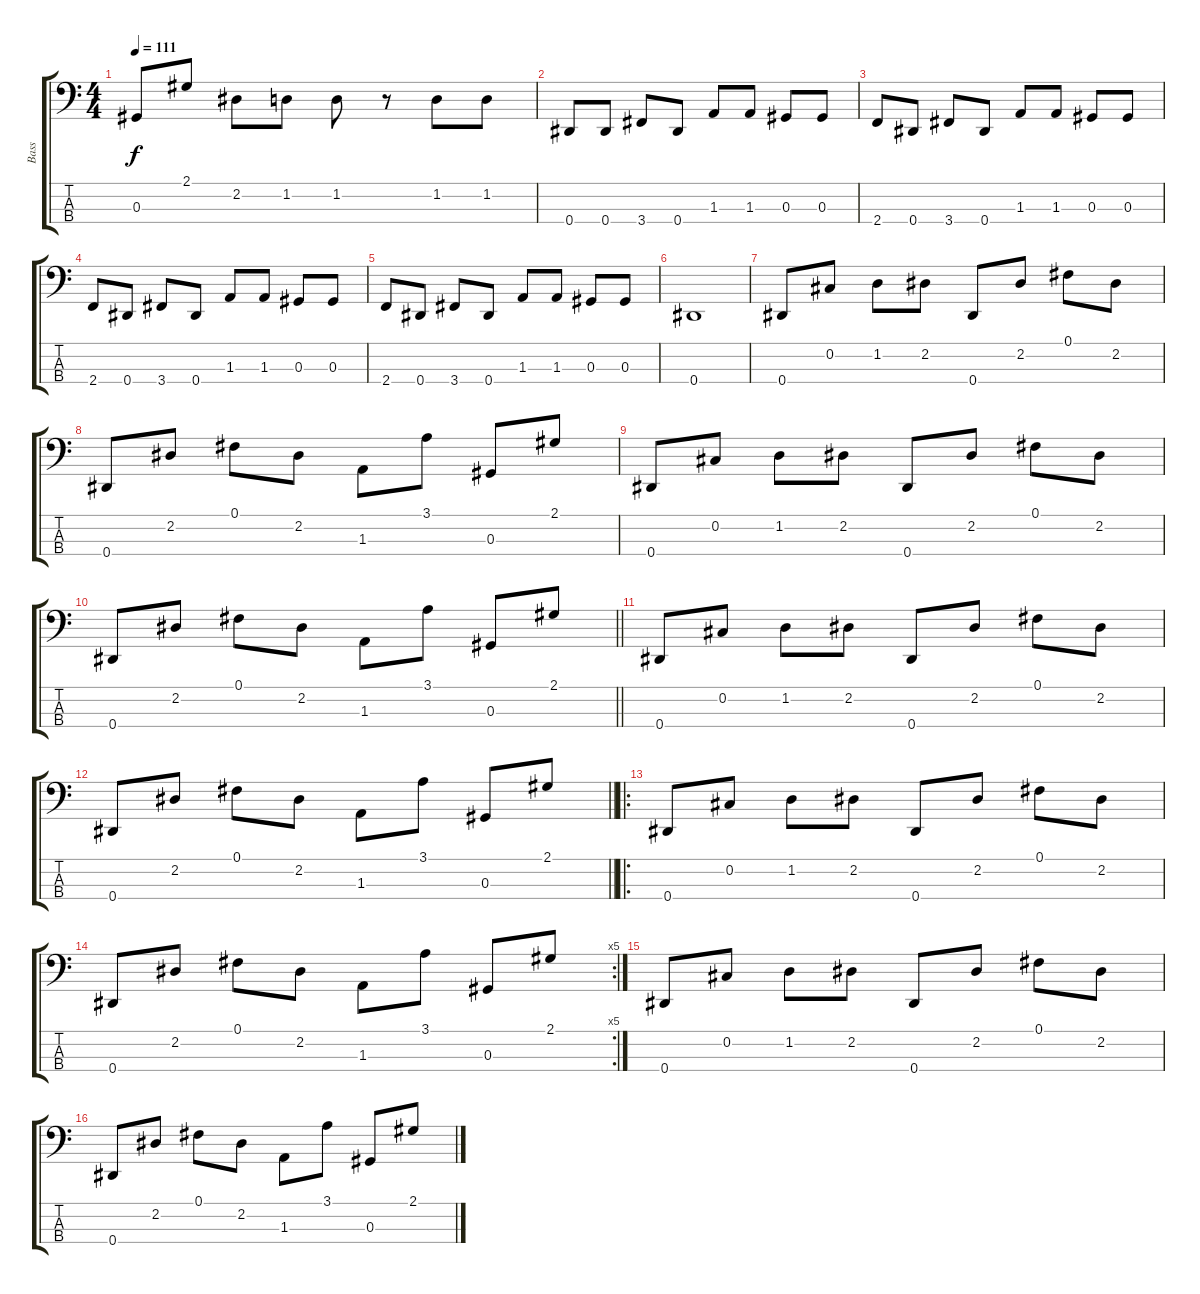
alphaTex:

\track ("Bass" "Bass") {instrument electricbassfinger}
\staff {score tabs}
\tuning (Gb2 Db2 Ab1 Eb1) {hide}
\ts (4 4)
\tempo 111
\clef f4
\ks c
0.3.8{dy f} 2.1.8 2.2.8 1.2.8 1.2.8 r.8 1.2.8 1.2.8 |
0.4.8 0.4.8 3.4.8 0.4.8 1.3.8 1.3.8 0.3.8 0.3.8 |
2.4.8 0.4.8 3.4.8 0.4.8 1.3.8 1.3.8 0.3.8 0.3.8 |
2.4.8 0.4.8 3.4.8 0.4.8 1.3.8 1.3.8 0.3.8 0.3.8 |
2.4.8 0.4.8 3.4.8 0.4.8 1.3.8 1.3.8 0.3.8 0.3.8 |
0.4.1 |
0.4.8 0.2.8 1.2.8 2.2.8 0.4.8 2.2.8 0.1.8 2.2.8 |
0.4.8 2.2.8 0.1.8 2.2.8 1.3.8 3.1.8 0.3.8 2.1.8 |
0.4.8 0.2.8 1.2.8 2.2.8 0.4.8 2.2.8 0.1.8 2.2.8 |
\barLineRight lightlight
0.4.8 2.2.8 0.1.8 2.2.8 1.3.8 3.1.8 0.3.8 2.1.8 |
0.4.8 0.2.8 1.2.8 2.2.8 0.4.8 2.2.8 0.1.8 2.2.8 |
\barLineRight lightlight
0.4.8 2.2.8 0.1.8 2.2.8 1.3.8 3.1.8 0.3.8 2.1.8 |
\ro
0.4.8 0.2.8 1.2.8 2.2.8 0.4.8 2.2.8 0.1.8 2.2.8 |
\rc 5
0.4.8 2.2.8 0.1.8 2.2.8 1.3.8 3.1.8 0.3.8 2.1.8 |
0.4.8 0.2.8 1.2.8 2.2.8 0.4.8 2.2.8 0.1.8 2.2.8 |
0.4.8 2.2.8 0.1.8 2.2.8 1.3.8 3.1.8 0.3.8 2.1.8
